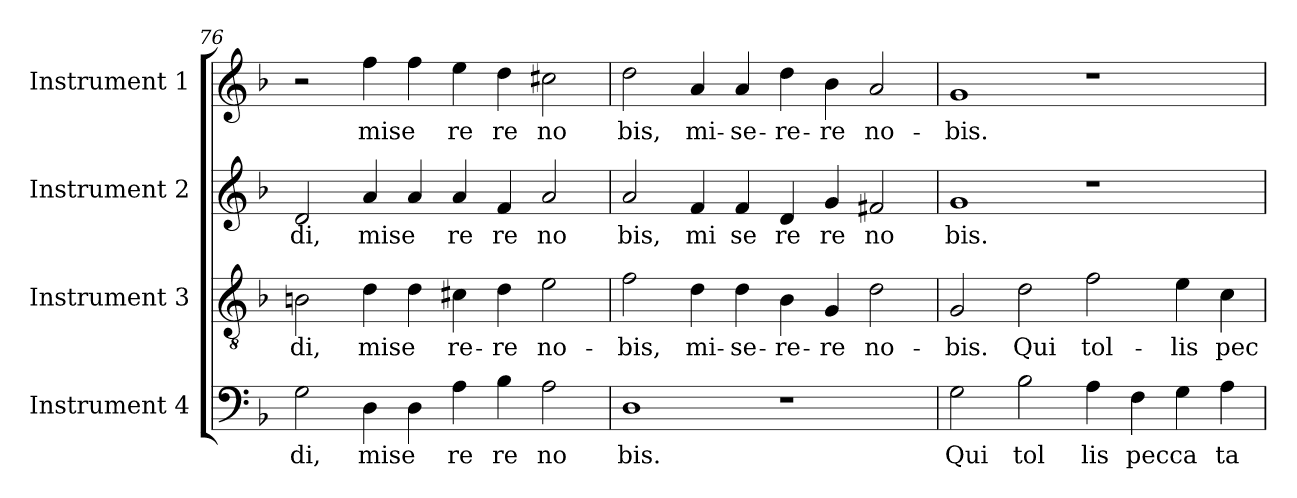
**kern	**text	**kern	**text	**kern	**text	**kern	**text
*part4	*part4	*part3	*part3	*part2	*part2	*part1	*part1
*staff4	*staff4	*staff3	*staff3	*staff2	*staff2	*staff1	*staff1
*I"Instrument 4	*	*I"Instrument 3	*	*I"Instrument 2	*	*I"Instrument 1	*
*clefF4	*	*clefGv2	*	*clefG2	*	*clefG2	*
*k[b-]	*	*k[b-]	*	*k[b-]	*	*k[b-]	*
*F:	*	*F:	*	*F:	*	*F:	*
=76	=76	=76	=76	=76	=76	=76	=76
!	!LO:LY:b:cj	!	!LO:LY:b:cj	!	!LO:LY:b:cj	!	!
2G\	di,	2Bn\	-di,	2d/	di,	2r	.
!	!LO:LY:b:cj	!	!LO:LY:b:cj	!	!LO:LY:b:cj	!	!LO:LY:b:cj
4D\	mise	4d\	mise-	4a/	mise	4ff\	mise
!	!LO:LY:b:cj	!	!LO:LY:b:cj	!	!LO:LY:b:cj	!	!LO:LY:b:cj
4D\	.	4d\	--	4a/	.	4ff\	.
!	!LO:LY:b:cj	!	!LO:LY:b:cj	!	!LO:LY:b:cj	!	!LO:LY:b:cj
4A\	re	4c#X\	-re-	4a/	re	4ee\	re
!	!LO:LY:b:cj	!	!LO:LY:b:cj	!	!LO:LY:b:cj	!	!LO:LY:b:cj
4B-\	re	4d\	-re	4f/	re	4dd\	re
!	!LO:LY:b:cj	!	!LO:LY:b:cj	!	!LO:LY:b:cj	!	!LO:LY:b:cj
2A\	no	2e\	no-	2a/	no	2cc#X\	no
!!LO:PB:g=z
=77	=77	=77	=77	=77	=77	=77	=77
!	!LO:LY:b:cj	!	!LO:LY:b:cj	!	!LO:LY:b:cj	!	!LO:LY:b:cj
1D	bis.	2f\	-bis,	2a/	bis,	2dd\	bis,
!	!	!	!LO:LY:b:cj	!	!LO:LY:b:cj	!	!LO:LY:b:cj
.	.	4d\	mi-	4f/	mi	4a/	mi-
!	!	!	!LO:LY:b:cj	!	!LO:LY:b:cj	!	!LO:LY:b:cj
.	.	4d\	-se-	4f/	se	4a/	-se-
!	!	!	!LO:LY:b:cj	!	!LO:LY:b:cj	!	!LO:LY:b:cj
1r	.	4B-\	-re-	4d/	re	4dd\	-re-
!	!	!	!LO:LY:b:cj	!	!LO:LY:b:cj	!	!LO:LY:b:cj
.	.	4G/	-re	4g/	re	4b-\	-re
!	!	!	!LO:LY:b:cj	!	!LO:LY:b:cj	!	!LO:LY:b:cj
.	.	2d\	no-	2f#X/	no	2a/	no-
=78	=78	=78	=78	=78	=78	=78	=78
!	!LO:LY:b:cj	!	!LO:LY:b:cj	!	!LO:LY:b:cj	!	!LO:LY:b:cj
2G\	Qui	2G/	-bis.	1g	bis.	1g	-bis.
!	!LO:LY:b:cj	!	!LO:LY:b:cj	!	!	!	!
2B-\	tol	2d\	Qui	.	.	.	.
!	!LO:LY:b:cj	!	!LO:LY:b:cj	!	!	!	!
4A\	lis	2f\	tol-	1r	.	1r	.
!	!LO:LY:b:cj	!	!	!	!	!	!
4F\	pecca	.	.	.	.	.	.
!	!LO:LY:b:cj	!	!LO:LY:b:cj	!	!	!	!
4G\	.	4e\	-lis	.	.	.	.
!	!LO:LY:b:cj	!	!LO:LY:b:cj	!	!	!	!
4A\	ta	4c\	pec-	.	.	.	.
=	=	=	=	=	=	=	=
*-	*-	*-	*-	*-	*-	*-	*-
